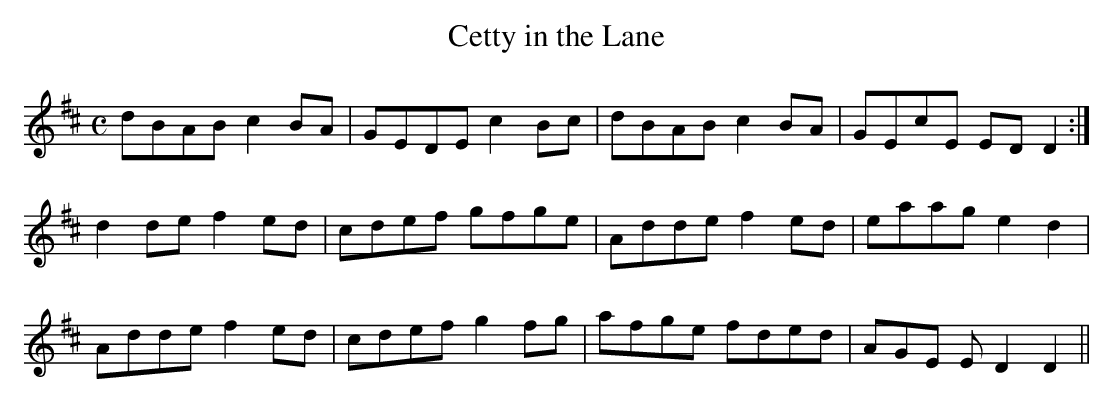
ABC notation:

X:1
T:Cetty in the Lane
M:C
L:1/8
K:D
dBAB c2 BA|GEDE c2 Bc|dBAB c2 BA|GEcE ED D2:|
d2 de f2 ed|cdef gfge|Adde f2 ed|eaag e2 d2|
Adde f2 ed|cdef g2 fg|afge fded|AGE E D2D2||
